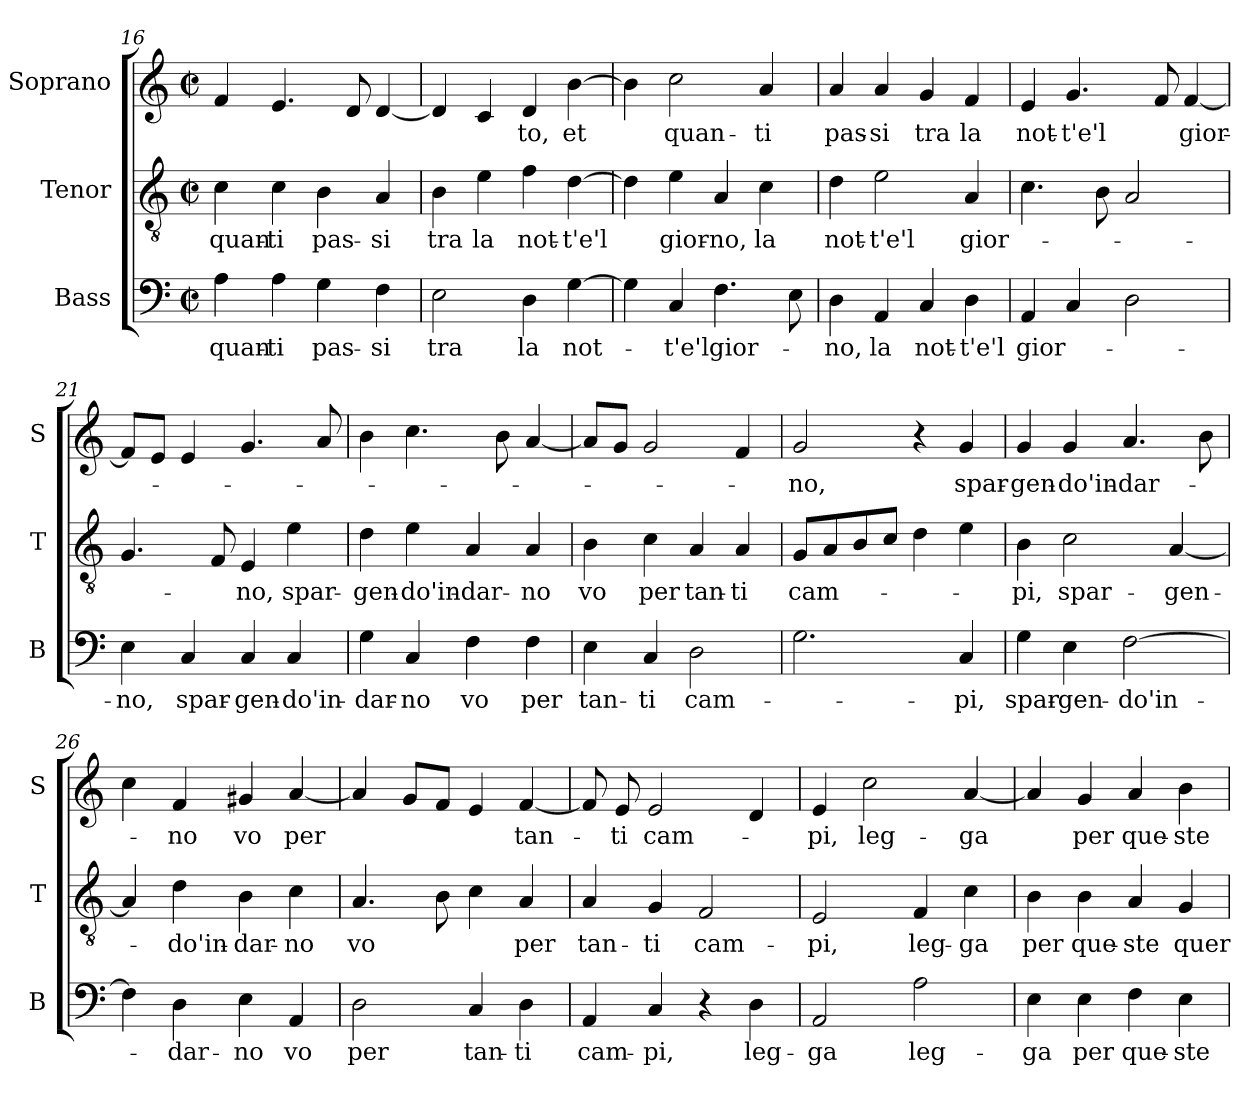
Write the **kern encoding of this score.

**kern	**text	**kern	**text	**kern	**text
*part3	*part3	*part2	*part2	*part1	*part1
*staff3	*staff3	*staff2	*staff2	*staff1	*staff1
*I"Bass	*	*I"Tenor	*	*I"Soprano	*
*I'B	*	*I'T	*	*I'S	*
!!LO:PB:g=z
*clefF4	*	*clefGv2	*	*clefG2	*
*k[]	*	*k[]	*	*k[]	*
*C:	*	*C:	*	*C:	*
*M2/2	*	*M2/2	*	*M2/2	*
*met(c|)	*	*met(c|)	*	*met(c|)	*
=16	=16	=16	=16	=16	=16
!	!LO:LY:b	!	!LO:LY:b	!	!
4A\	quan-	4c\	quan-	4f/	.
!	!LO:LY:b	!	!LO:LY:b	!	!
4A\	-ti	4c\	-ti	4.e/	.
!	!LO:LY:b	!	!LO:LY:b	!	!
4G\	pas-	4B\	pas-	.	.
.	.	.	.	8d/	.
!	!LO:LY:b	!	!LO:LY:b	!	!
4F\	-si	4A/	-si	[4d/	.
=17	=17	=17	=17	=17	=17
!	!LO:LY:b	!	!LO:LY:b	!	!
2E\	tra	4B\	tra	4d/]	.
!	!	!	!LO:LY:b	!	!
.	.	4e\	la	4c/	.
!	!LO:LY:b	!	!LO:LY:b	!	!LO:LY:b
4D\	la	4f\	not-	4d/	-to,
!	!LO:LY:b	!	!LO:LY:b	!	!LO:LY:b
[4G\	not-	[4d\	-t'e'l	[4b\	et
=18	=18	=18	=18	=18	=18
4G\]	.	4d\]	.	4b\]	.
!	!LO:LY:b	!	!LO:LY:b	!	!LO:LY:b
4C/	-t'e'l	4e\	gior-	2cc\	quan-
!	!LO:LY:b	!	!LO:LY:b	!	!
4.F\	gior-	4A/	-no,	.	.
!	!	!	!LO:LY:b	!	!LO:LY:b
.	.	4c\	la	4a/	-ti
8E\	.	.	.	.	.
=19	=19	=19	=19	=19	=19
!	!LO:LY:b	!	!LO:LY:b	!	!LO:LY:b
4D\	-no,	4d\	not-	4a/	pas-
!	!LO:LY:b	!	!LO:LY:b	!	!LO:LY:b
4AA/	la	2e\	-t'e'l	4a/	-si
!	!LO:LY:b	!	!	!	!LO:LY:b
4C/	not-	.	.	4g/	tra
!	!LO:LY:b	!	!LO:LY:b	!	!LO:LY:b
4D\	-t'e'l	4A/	gior-	4f/	la
=20	=20	=20	=20	=20	=20
!	!LO:LY:b	!	!	!	!LO:LY:b
4AA/	gior-	4.c\	.	4e/	not-
!	!	!	!	!	!LO:LY:b
4C/	.	.	.	4.g/	-t'e'l
.	.	8B\	.	.	.
2D\	.	2A/	.	.	.
.	.	.	.	8f/	.
!	!	!	!	!	!LO:LY:b
.	.	.	.	[4f/	gior-
!!LO:LB:g=z
=21	=21	=21	=21	=21	=21
!	!LO:LY:b	!	!	!	!
4E\	-no,	4.G/	.	8f/L]	.
.	.	.	.	8e/J	.
!	!LO:LY:b	!	!	!	!
4C/	spar-	.	.	4e/	.
.	.	8F/	.	.	.
!	!LO:LY:b	!	!LO:LY:b	!	!
4C/	-gen-	4E/	-no,	4.g/	.
!	!LO:LY:b	!	!LO:LY:b	!	!
4C/	-do'in-	4e\	spar-	.	.
.	.	.	.	8a/	.
=22	=22	=22	=22	=22	=22
!	!LO:LY:b	!	!LO:LY:b	!	!
4G\	-dar-	4d\	-gen-	4b\	.
!	!LO:LY:b	!	!LO:LY:b	!	!
4C/	-no	4e\	-do'in-	4.cc\	.
!	!LO:LY:b	!	!LO:LY:b	!	!
4F\	vo	4A/	-dar-	.	.
.	.	.	.	8b\	.
!	!LO:LY:b	!	!LO:LY:b	!	!
4F\	per	4A/	-no	[4a/	.
=23	=23	=23	=23	=23	=23
!	!LO:LY:b	!	!LO:LY:b	!	!
4E\	tan-	4B\	vo	8a/L]	.
.	.	.	.	8g/J	.
!	!LO:LY:b	!	!LO:LY:b	!	!
4C/	-ti	4c\	per	2g/	.
!	!LO:LY:b	!	!LO:LY:b	!	!
2D\	cam-	4A/	tan-	.	.
!	!	!	!LO:LY:b	!	!
.	.	4A/	-ti	4f/	.
=24	=24	=24	=24	=24	=24
!	!	!	!LO:LY:b	!	!LO:LY:b
2.G\	.	8G/L	cam-	2g/	-no,
.	.	8A/	.	.	.
.	.	8B/	.	.	.
.	.	8c/J	.	.	.
.	.	4d\	.	4r	.
!	!LO:LY:b	!	!	!	!LO:LY:b
4C/	-pi,	4e\	.	4g/	spar-
=25	=25	=25	=25	=25	=25
!	!LO:LY:b	!	!LO:LY:b	!	!LO:LY:b
4G\	spar-	4B\	-pi,	4g/	-gen-
!	!LO:LY:b	!	!LO:LY:b	!	!LO:LY:b
4E\	-gen-	2c\	spar-	4g/	-do'in-
!	!LO:LY:b	!	!	!	!LO:LY:b
[2F\	-do'in-	.	.	4.a/	-dar-
!	!	!	!LO:LY:b	!	!
.	.	[4A/	-gen-	.	.
.	.	.	.	8b\	.
!!LO:LB:g=z
=26	=26	=26	=26	=26	=26
4F\]	.	4A/]	.	4cc\	.
!	!LO:LY:b	!	!LO:LY:b	!	!LO:LY:b
4D\	-dar-	4d\	-do'in-	4f/	-no
!	!LO:LY:b	!	!LO:LY:b	!	!LO:LY:b
4E\	-no	4B\	-dar-	4g#X/	vo
!	!LO:LY:b	!	!LO:LY:b	!	!LO:LY:b
4AA/	vo	4c\	-no	[4a/	per
=27	=27	=27	=27	=27	=27
!	!LO:LY:b	!	!LO:LY:b	!	!
2D\	per	4.A/	vo	4a/]	.
.	.	.	.	8g/L	.
.	.	8B\	.	8f/J	.
!	!LO:LY:b	!	!	!	!
4C/	tan-	4c\	.	4e/	.
!	!LO:LY:b	!	!LO:LY:b	!	!LO:LY:b
4D\	-ti	4A/	per	[4f/	tan-
=28	=28	=28	=28	=28	=28
!	!LO:LY:b	!	!LO:LY:b	!	!
4AA/	cam-	4A/	tan-	8f/]	.
!	!	!	!	!	!LO:LY:b
.	.	.	.	8e/	-ti
!	!LO:LY:b	!	!LO:LY:b	!	!LO:LY:b
4C/	-pi,	4G/	-ti	2e/	cam-
!	!	!	!LO:LY:b	!	!
4r	.	2F/	cam-	.	.
!	!LO:LY:b	!	!	!	!
4D\	leg-	.	.	4d/	.
=29	=29	=29	=29	=29	=29
!	!LO:LY:b	!	!LO:LY:b	!	!LO:LY:b
2AA/	-ga	2E/	-pi,	4e/	-pi,
!	!	!	!	!	!LO:LY:b
.	.	.	.	2cc\	leg-
!	!LO:LY:b	!	!LO:LY:b	!	!
2A\	leg-	4F/	leg-	.	.
!	!	!	!LO:LY:b	!	!LO:LY:b
.	.	4c\	-ga	[4a/	-ga
=30	=30	=30	=30	=30	=30
!	!LO:LY:b	!	!LO:LY:b	!	!
4E\	-ga	4B\	per	4a/]	.
!	!LO:LY:b	!	!LO:LY:b	!	!LO:LY:b
4E\	per	4B\	que-	4g/	per
!	!LO:LY:b	!	!LO:LY:b	!	!LO:LY:b
4F\	que-	4A/	-ste	4a/	que-
!	!LO:LY:b	!	!LO:LY:b	!	!LO:LY:b
4E\	-ste	4G/	quer-	4b\	-ste
=	=	=	=	=	=
*-	*-	*-	*-	*-	*-
